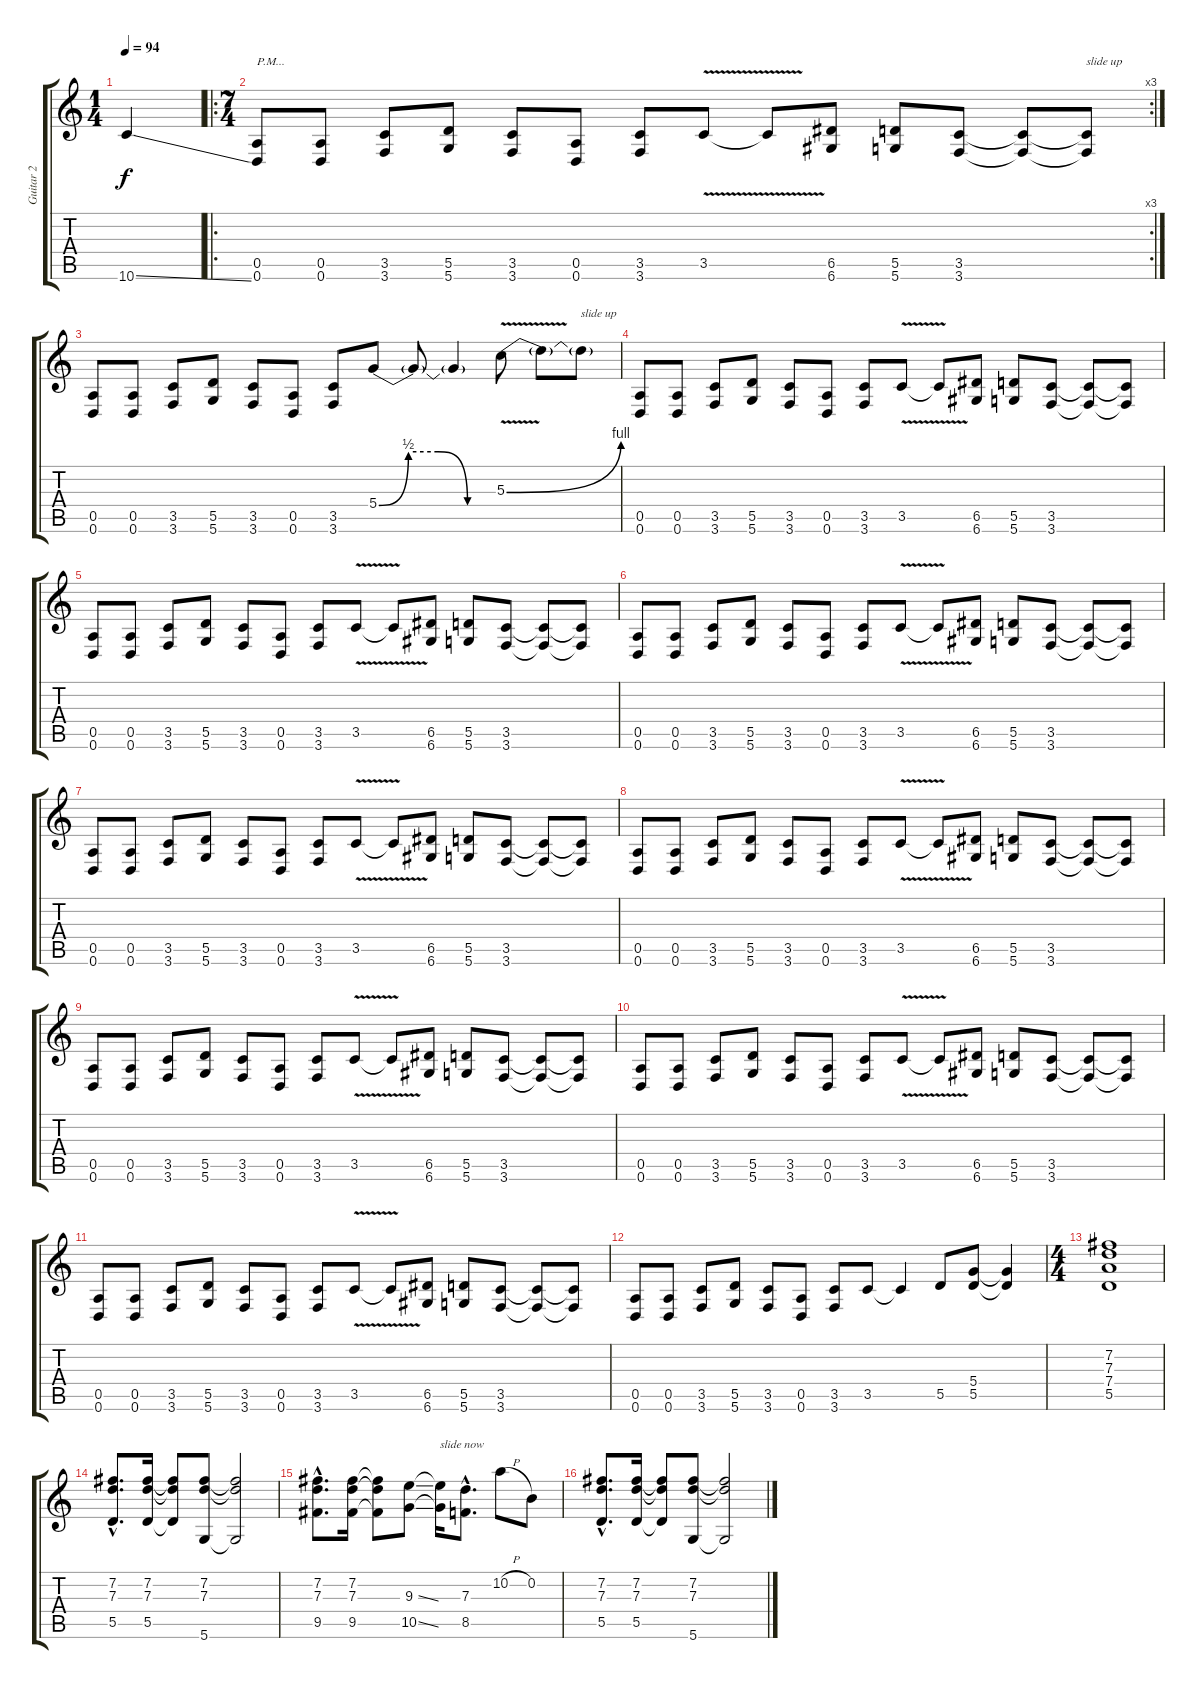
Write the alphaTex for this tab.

\track ("Guitar 2" "Guitar 2") {instrument distortionguitar}
\staff {score tabs}
\tuning (E4 B3 G3 D3 A2 D2) {hide}
\ts (1 4)
\tempo 94
\clef g2
\ks c
10.6{ss}.4{dy f instrument distortionguitar} |
\ro
\rc 3
\ts (7 4)
(0.5 0.6).8{txt "P.M..."} (0.5 0.6).8 (3.5 3.6).8 (5.5 5.6).8 (3.5 3.6).8 (0.5 0.6).8 (3.5 3.6).8 3.5{v}.8 3.5{t}.8 (6.5 6.6).8 (5.5 5.6).8 (3.5 3.6).8 (3.5{t} 3.6{t}).8 (3.5{t} 3.6{t}).8{txt "slide up"} |
(0.5 0.6).8 (0.5 0.6).8 (3.5 3.6).8 (5.5 5.6).8 (3.5 3.6).8 (0.5 0.6).8 (3.5 3.6).8 5.4{be (custom 0 0 15 2 30 2 45 0 60 0)}.8 5.4{t}.8 5.4{t}.4 5.3{be (bend 0 0 60 4) v}.8 5.3{t}.8 5.3{t}.8{txt "slide up"} |
(0.5 0.6).8 (0.5 0.6).8 (3.5 3.6).8 (5.5 5.6).8 (3.5 3.6).8 (0.5 0.6).8 (3.5 3.6).8 3.5{v}.8 3.5{t}.8 (6.5 6.6).8 (5.5 5.6).8 (3.5 3.6).8 (3.5{t} 3.6{t}).8 (3.5{t} 3.6{t}).8 |
(0.5 0.6).8 (0.5 0.6).8 (3.5 3.6).8 (5.5 5.6).8 (3.5 3.6).8 (0.5 0.6).8 (3.5 3.6).8 3.5{v}.8 3.5{t}.8 (6.5 6.6).8 (5.5 5.6).8 (3.5 3.6).8 (3.5{t} 3.6{t}).8 (3.5{t} 3.6{t}).8 |
(0.5 0.6).8 (0.5 0.6).8 (3.5 3.6).8 (5.5 5.6).8 (3.5 3.6).8 (0.5 0.6).8 (3.5 3.6).8 3.5{v}.8 3.5{t}.8 (6.5 6.6).8 (5.5 5.6).8 (3.5 3.6).8 (3.5{t} 3.6{t}).8 (3.5{t} 3.6{t}).8 |
(0.5 0.6).8 (0.5 0.6).8 (3.5 3.6).8 (5.5 5.6).8 (3.5 3.6).8 (0.5 0.6).8 (3.5 3.6).8 3.5{v}.8 3.5{t}.8 (6.5 6.6).8 (5.5 5.6).8 (3.5 3.6).8 (3.5{t} 3.6{t}).8 (3.5{t} 3.6{t}).8 |
(0.5 0.6).8 (0.5 0.6).8 (3.5 3.6).8 (5.5 5.6).8 (3.5 3.6).8 (0.5 0.6).8 (3.5 3.6).8 3.5{v}.8 3.5{t}.8 (6.5 6.6).8 (5.5 5.6).8 (3.5 3.6).8 (3.5{t} 3.6{t}).8 (3.5{t} 3.6{t}).8 |
(0.5 0.6).8 (0.5 0.6).8 (3.5 3.6).8 (5.5 5.6).8 (3.5 3.6).8 (0.5 0.6).8 (3.5 3.6).8 3.5{v}.8 3.5{t}.8 (6.5 6.6).8 (5.5 5.6).8 (3.5 3.6).8 (3.5{t} 3.6{t}).8 (3.5{t} 3.6{t}).8 |
(0.5 0.6).8 (0.5 0.6).8 (3.5 3.6).8 (5.5 5.6).8 (3.5 3.6).8 (0.5 0.6).8 (3.5 3.6).8 3.5{v}.8 3.5{t}.8 (6.5 6.6).8 (5.5 5.6).8 (3.5 3.6).8 (3.5{t} 3.6{t}).8 (3.5{t} 3.6{t}).8 |
(0.5 0.6).8 (0.5 0.6).8 (3.5 3.6).8 (5.5 5.6).8 (3.5 3.6).8 (0.5 0.6).8 (3.5 3.6).8 3.5{v}.8 3.5{t}.8 (6.5 6.6).8 (5.5 5.6).8 (3.5 3.6).8 (3.5{t} 3.6{t}).8 (3.5{t} 3.6{t}).8 |
(0.5 0.6).8 (0.5 0.6).8 (3.5 3.6).8 (5.5 5.6).8 (3.5 3.6).8 (0.5 0.6).8 (3.5 3.6).8 3.5.8 3.5{t}.4 5.5.8 (5.4 5.5).8 (5.4{t} 5.5{t}).4 |
\ts (4 4)
(7.2 7.3 7.4 5.5).1 |
(7.2{hac} 7.3{hac} 5.5{hac}).8{d} (7.2 7.3 5.5).16 (7.2{t} 7.3{t} 5.5{t}).8 (7.2 7.3 5.6).8 (7.2{t} 7.3{t} 5.6{t}).2 |
(7.2{hac} 7.3{hac} 9.5{hac}).8{d} (7.2 7.3 9.5).16 (7.2{t} 7.3{t} 9.5{t}).8 (9.3{ss} 10.5{ss}).8 (9.3{t} 10.5{t}).16{txt "slide now"} (7.3{hac} 8.5{hac}).8{d} 10.2{h}.8 0.2.8 |
(7.2{hac} 7.3{hac} 5.5{hac}).8{d} (7.2 7.3 5.5).16 (7.2{t} 7.3{t} 5.5{t}).8 (7.2 7.3 5.6).8 (7.2{t} 7.3{t} 5.6{t}).2
